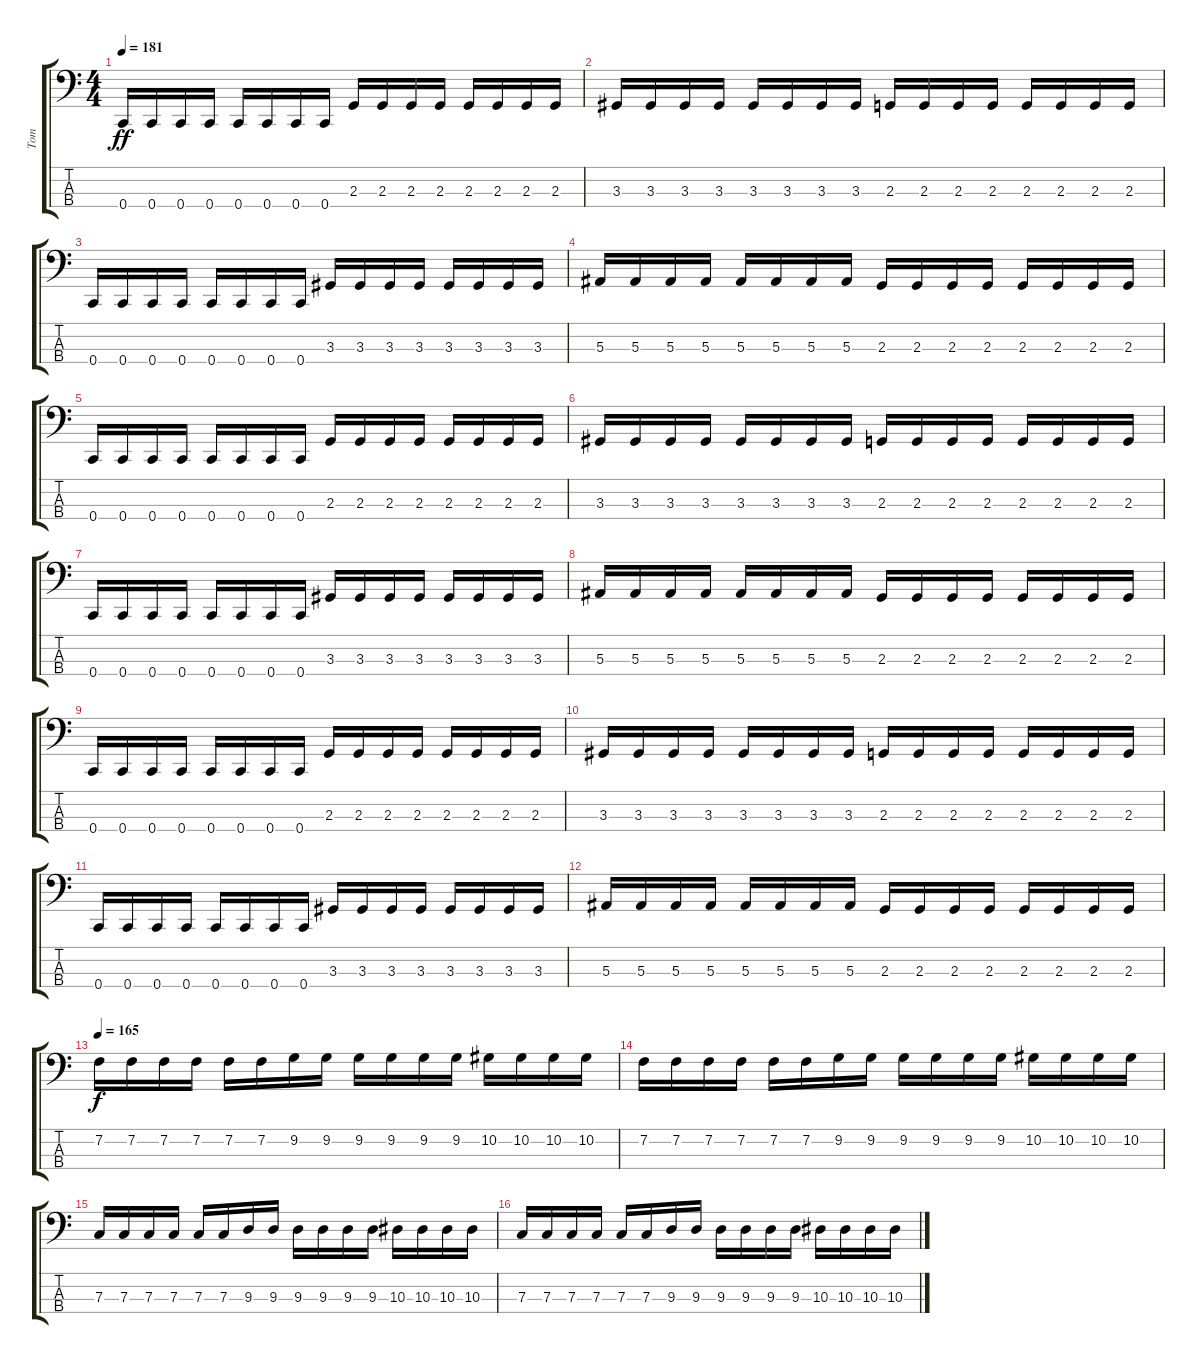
\track ("Tom" "Tom") {instrument electricbasspick}
\staff {score tabs}
\tuning (Eb2 Bb1 F1 C1) {hide}
\ts (4 4)
\tempo 181
\clef f4
\ks c
0.4.16{dy ff} 0.4.16 0.4.16 0.4.16 0.4.16 0.4.16 0.4.16 0.4.16 2.3.16 2.3.16 2.3.16 2.3.16 2.3.16 2.3.16 2.3.16 2.3.16 |
3.3.16 3.3.16 3.3.16 3.3.16 3.3.16 3.3.16 3.3.16 3.3.16 2.3.16 2.3.16 2.3.16 2.3.16 2.3.16 2.3.16 2.3.16 2.3.16 |
0.4.16 0.4.16 0.4.16 0.4.16 0.4.16 0.4.16 0.4.16 0.4.16 3.3.16 3.3.16 3.3.16 3.3.16 3.3.16 3.3.16 3.3.16 3.3.16 |
5.3.16 5.3.16 5.3.16 5.3.16 5.3.16 5.3.16 5.3.16 5.3.16 2.3.16 2.3.16 2.3.16 2.3.16 2.3.16 2.3.16 2.3.16 2.3.16 |
0.4.16 0.4.16 0.4.16 0.4.16 0.4.16 0.4.16 0.4.16 0.4.16 2.3.16 2.3.16 2.3.16 2.3.16 2.3.16 2.3.16 2.3.16 2.3.16 |
3.3.16 3.3.16 3.3.16 3.3.16 3.3.16 3.3.16 3.3.16 3.3.16 2.3.16 2.3.16 2.3.16 2.3.16 2.3.16 2.3.16 2.3.16 2.3.16 |
0.4.16 0.4.16 0.4.16 0.4.16 0.4.16 0.4.16 0.4.16 0.4.16 3.3.16 3.3.16 3.3.16 3.3.16 3.3.16 3.3.16 3.3.16 3.3.16 |
5.3.16 5.3.16 5.3.16 5.3.16 5.3.16 5.3.16 5.3.16 5.3.16 2.3.16 2.3.16 2.3.16 2.3.16 2.3.16 2.3.16 2.3.16 2.3.16 |
0.4.16 0.4.16 0.4.16 0.4.16 0.4.16 0.4.16 0.4.16 0.4.16 2.3.16 2.3.16 2.3.16 2.3.16 2.3.16 2.3.16 2.3.16 2.3.16 |
3.3.16 3.3.16 3.3.16 3.3.16 3.3.16 3.3.16 3.3.16 3.3.16 2.3.16 2.3.16 2.3.16 2.3.16 2.3.16 2.3.16 2.3.16 2.3.16 |
0.4.16 0.4.16 0.4.16 0.4.16 0.4.16 0.4.16 0.4.16 0.4.16 3.3.16 3.3.16 3.3.16 3.3.16 3.3.16 3.3.16 3.3.16 3.3.16 |
5.3.16 5.3.16 5.3.16 5.3.16 5.3.16 5.3.16 5.3.16 5.3.16 2.3.16 2.3.16 2.3.16 2.3.16 2.3.16 2.3.16 2.3.16 2.3.16 |
\tempo 165
7.2.16{dy f} 7.2.16 7.2.16 7.2.16 7.2.16 7.2.16 9.2.16 9.2.16 9.2.16 9.2.16 9.2.16 9.2.16 10.2.16 10.2.16 10.2.16 10.2.16 |
7.2.16 7.2.16 7.2.16 7.2.16 7.2.16 7.2.16 9.2.16 9.2.16 9.2.16 9.2.16 9.2.16 9.2.16 10.2.16 10.2.16 10.2.16 10.2.16 |
7.3.16 7.3.16 7.3.16 7.3.16 7.3.16 7.3.16 9.3.16 9.3.16 9.3.16 9.3.16 9.3.16 9.3.16 10.3.16 10.3.16 10.3.16 10.3.16 |
7.3.16 7.3.16 7.3.16 7.3.16 7.3.16 7.3.16 9.3.16 9.3.16 9.3.16 9.3.16 9.3.16 9.3.16 10.3.16 10.3.16 10.3.16 10.3.16
